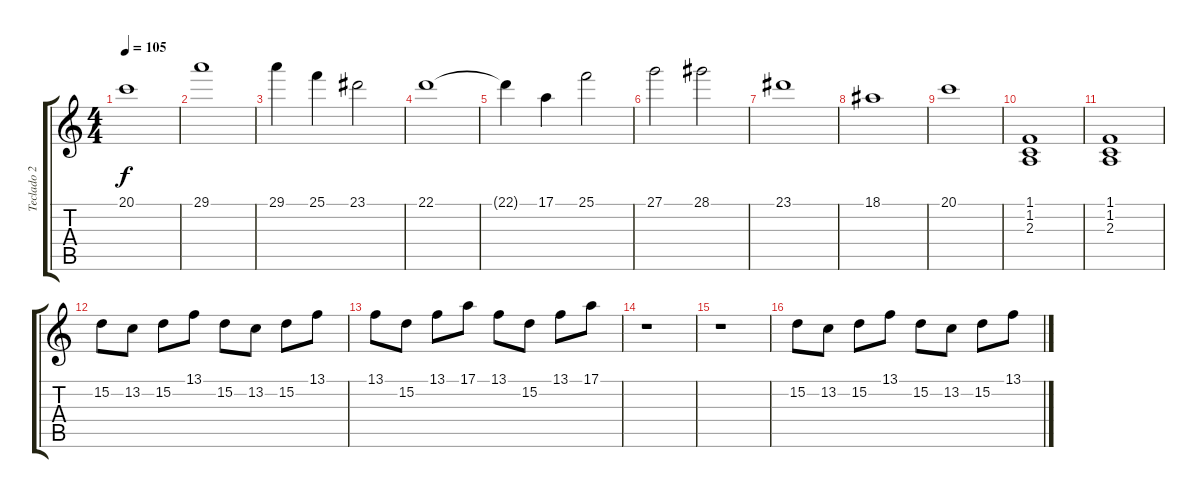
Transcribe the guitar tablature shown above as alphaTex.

\track ("Teclado 2" "Teclado 2") {instrument whistle}
\staff {score tabs}
\tuning (E4 B3 G3 D3 A2 E2) {hide}
\ts (4 4)
\tempo 105
\clef g2
\ks c
20.1.1{dy f} |
29.1.1{volume 3} |
29.1.4 25.1.4 23.1.2 |
22.1.1 |
22.1{t}.4 17.1.4 25.1.2 |
27.1.2 28.1.2 |
23.1.1 |
18.1.1 |
20.1.1 |
(1.1 1.2 2.3).1{volume 10 instrument acousticgrandpiano} |
(1.1 1.2 2.3).1 |
15.2.8{volume 4 instrument recorder} 13.2.8 15.2.8 13.1.8 15.2.8 13.2.8 15.2.8 13.1.8 |
13.1.8{volume 2} 15.2.8 13.1.8 17.1.8 13.1.8 15.2.8 13.1.8 17.1.8 |
r.1 |
r.1 |
15.2.8{volume 4 instrument recorder} 13.2.8 15.2.8 13.1.8 15.2.8 13.2.8 15.2.8 13.1.8
